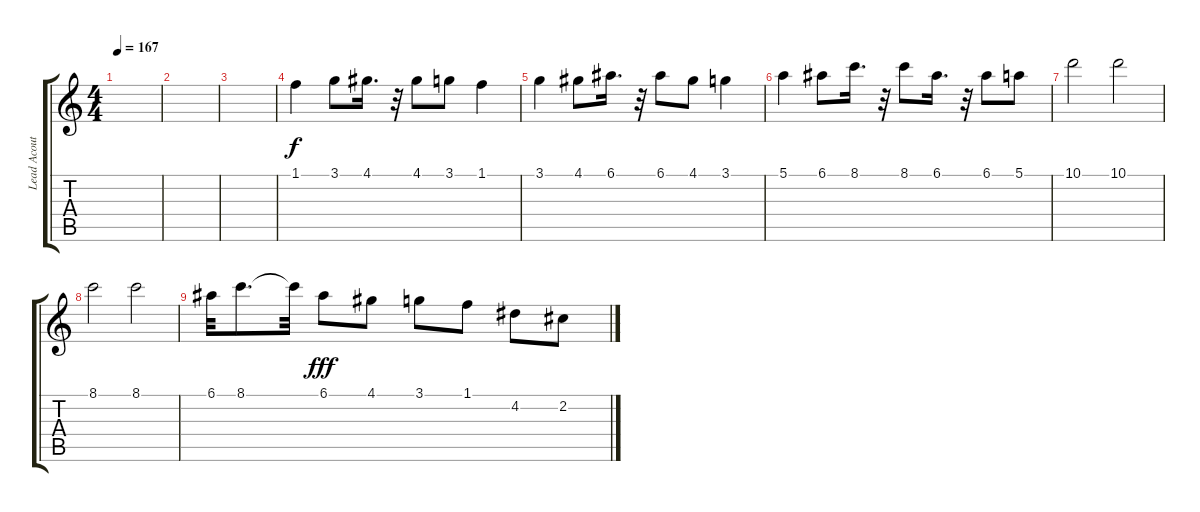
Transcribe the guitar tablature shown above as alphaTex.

\track ("Lead Acoutsic" "Lead Acout") {instrument acousticguitarsteel}
\staff {score tabs}
\tuning (E4 B3 G3 D3 A2 E2) {hide}
\ts (4 4)
\tempo 167
\clef g2
\ks c
|
|
|
1.1.4 3.1.8 4.1.16{d} r.32 4.1.8 3.1.8 1.1.4 |
3.1.4 4.1.8 6.1.16{d} r.32 6.1.8 4.1.8 3.1.4 |
5.1.4 6.1.8 8.1.16{d} r.32 8.1.8 6.1.16{d} r.32 6.1.8 5.1.8 |
10.1.2 10.1.2 |
8.1.2 8.1.2 |
6.1.32 8.1.8{d} 8.1{t}.32{dy f} 6.1.8{dy fff} 4.1.8 3.1.8 1.1.8 4.2.8 2.2.8
